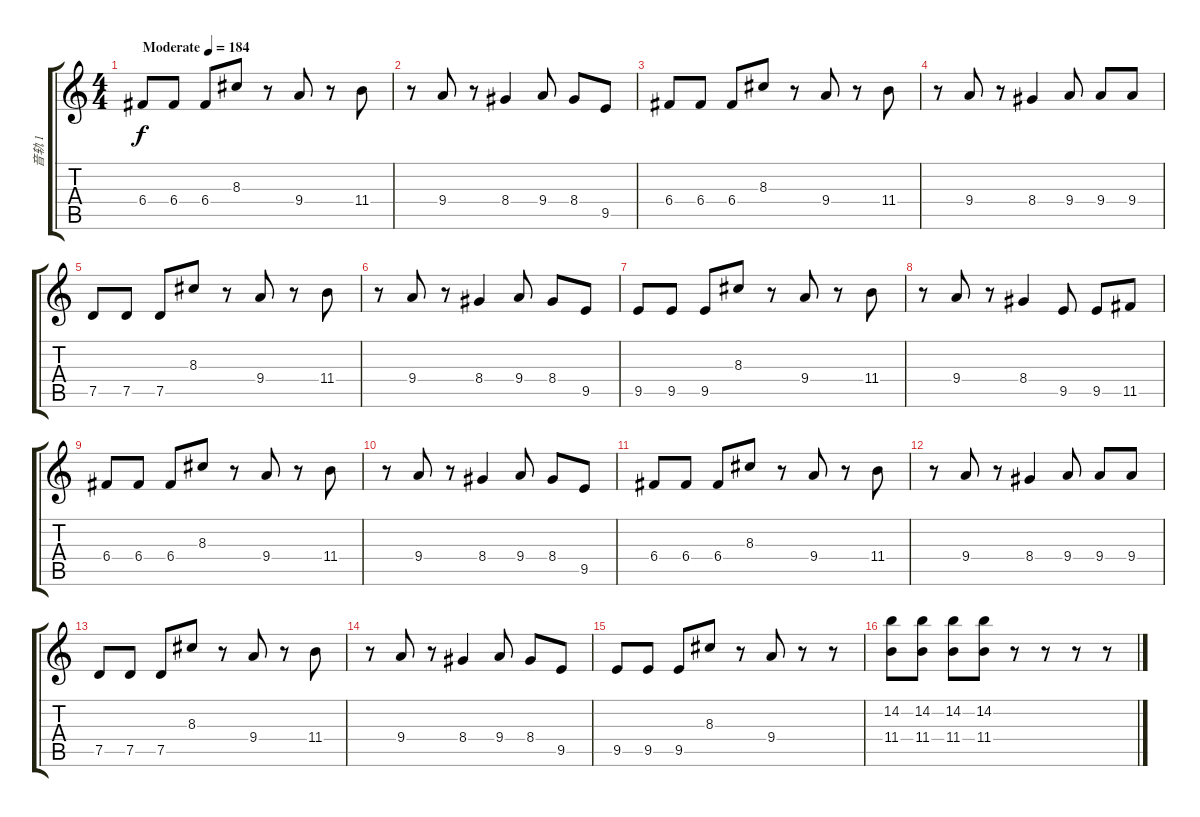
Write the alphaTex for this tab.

\track ("音轨 1" "音轨 1") {instrument distortionguitar}
\staff {score tabs}
\tuning (D4 A3 F3 C3 G2 C2) {hide}
\ts (4 4)
\tempo (184 "Moderate")
\clef g2
\ks c
6.4.8{dy f instrument distortionguitar} 6.4.8 6.4.8 8.3.8 r.8 9.4.8 r.8 11.4.8 |
r.8 9.4.8 r.8 8.4.4 9.4.8 8.4.8 9.5.8 |
6.4.8 6.4.8 6.4.8 8.3.8 r.8 9.4.8 r.8 11.4.8 |
r.8 9.4.8 r.8 8.4.4 9.4.8 9.4.8 9.4.8 |
7.5.8 7.5.8 7.5.8 8.3.8 r.8 9.4.8 r.8 11.4.8 |
r.8 9.4.8 r.8 8.4.4 9.4.8 8.4.8 9.5.8 |
9.5.8 9.5.8 9.5.8 8.3.8 r.8 9.4.8 r.8 11.4.8 |
r.8 9.4.8 r.8 8.4.4 9.5.8 9.5.8 11.5.8 |
6.4.8 6.4.8 6.4.8 8.3.8 r.8 9.4.8 r.8 11.4.8 |
r.8 9.4.8 r.8 8.4.4 9.4.8 8.4.8 9.5.8 |
6.4.8 6.4.8 6.4.8 8.3.8 r.8 9.4.8 r.8 11.4.8 |
r.8 9.4.8 r.8 8.4.4 9.4.8 9.4.8 9.4.8 |
7.5.8 7.5.8 7.5.8 8.3.8 r.8 9.4.8 r.8 11.4.8 |
r.8 9.4.8 r.8 8.4.4 9.4.8 8.4.8 9.5.8 |
9.5.8 9.5.8 9.5.8 8.3.8 r.8 9.4.8 r.8 r.8 |
(14.2 11.4).8 (14.2 11.4).8 (14.2 11.4).8 (14.2 11.4).8 r.8 r.8 r.8 r.8
